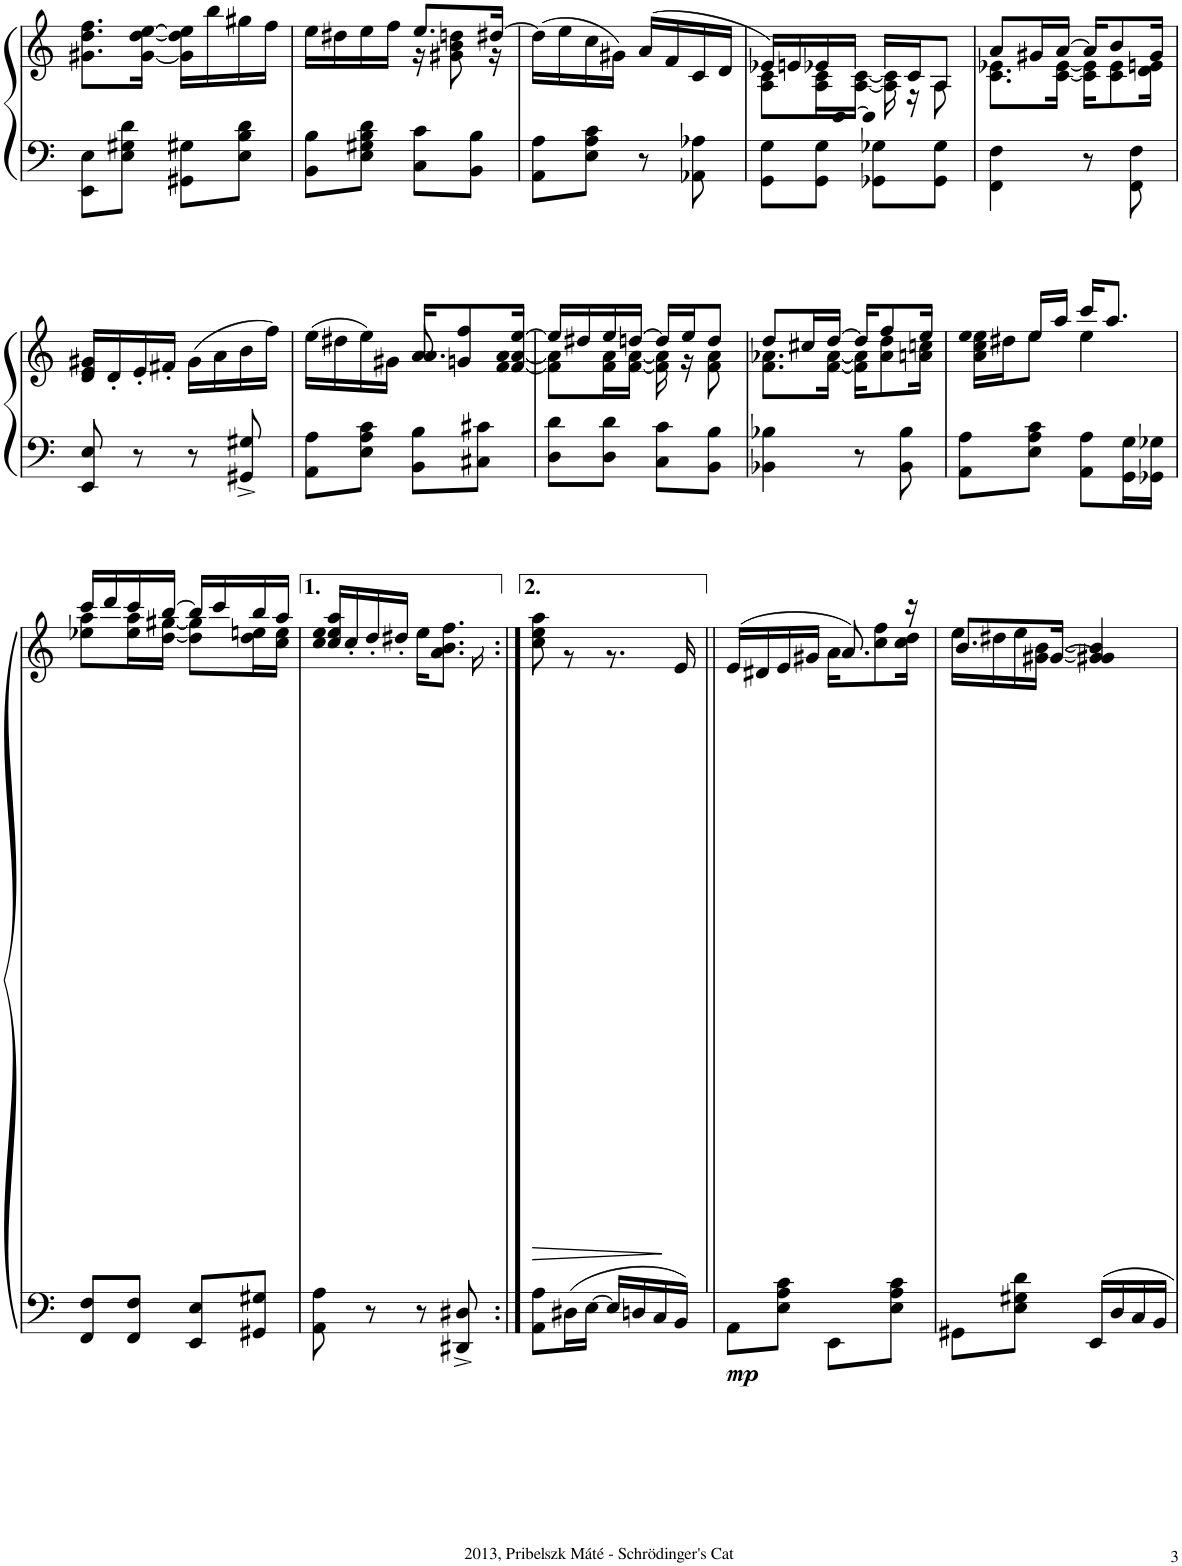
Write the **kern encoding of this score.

**kern	**kern	**dynam
*part1	*part1	*part1
*staff2	*staff1	*staff1/2
*I"Piano	*	*
*I'Pno	*	*
!!LO:PB:g=z
*clefF4	*clefG2	*
*k[]	*k[]	*
*M2/4	*M2/4	*
=22	=22	=22
8EE\ 8E\L	8.g#X\ 8.dd\ 8.ff\L	.
8E\ 8G#X\ 8d\J	.	.
.	[16g#\ [16dd\ [16ee\Jk	.
8GG#X\ 8G#X\L	16g#\] 16dd\] 16ee\]LL	.
.	16bb\	.
8E\ 8B\ 8d\J	16gg#X\	.
.	16ff\JJ	.
=23	=23	=23
*	*^	*
8BB\ 8B\L	16ee\LL	4ryy	.
.	16dd#X\	.	.
8E\ 8G#X\ 8B\ 8d\J	16ee\	.	.
.	16ff\JJ	.	.
8C\ 8c\L	8.ee/L	16r	.
.	.	8g#X\ 8b\ 8ddn\	.
8BB\ 8B\J	.	.	.
.	[16dd#X/Jk	16r	.
*	*v	*v	*
=24	=24	=24
8AA\ 8A\L	(16dd#\LL]	.
.	16ee\	.
8E\ 8A\ 8c\J	16cc\	.
.	16g#X\JJ)	.
8r	(16a/LL	.
.	16f/	.
8AA-X\ 8A-X\	16c/	.
.	16d/JJ	.
=25	=25	=25
*	*^	*
8GG\ 8G\L	16e-X/LL)	8A\ 8c\L	.
.	16en/	.	.
8GG\ 8G\J	16e-X/	16A\ 16c\L	.
.	[16d/JJ	[16A\ [16c\JJ	.
8GG-X\ 8G-X\L	16d/LL]	16A\] 16c\]	.
.	16c/J	16r	.
8GG-\ 8G-\J	8A/J	8A\	.
=26	=26	=26	=26
4FF\ 4F\	8a/L	8.c\ 8.e-X\L	.
.	16g#X/L	.	.
.	[16a/JJ	[16c\ [16e-\Jk	.
8r	16a/KL]	16c\] 16e-\]KL	.
.	8b/	8c\ 8e-\	.
8FF\ 8F\	.	.	.
.	16g#/Jk	16d\ 16en\Jk	.
!!LO:LB:g=z	!!
=27	=27	=27	=27
8EE/ 8E/	16d/ 16e/ 16g#X/LL	16d 16e	.
.	16d'/	8.ryy	.
8r	16e'/	.	.
.	16f#X'/JJ	.	.
8r	(16g#\LL	4ryy	.
.	16a\	.	.
8GG#X/^ 8G#X/^	16b\	.	.
.	16ff\JJ)	.	.
=28	=28	=28	=28
8AA\ 8A\L	(16ee\LL	4ryy	.
.	16dd#X\	.	.
8E\ 8A\ 8c\J	16ee\)	.	.
.	16g#X\JJ	.	.
8BB\ 8B\L	16a/KL	8.a/	.
.	8gn/ 8ff/	.	.
8C#X\ 8c#X\J	.	.	.
.	16f/ 16a/ [16ee/Jk	[16f [16a	.
=29	=29	=29	=29
8D\ 8d\L	16ee/LL]	8f\] 8a\]L	.
.	16dd#X/	.	.
8D\ 8d\J	16ee/	16f\ 16a\L	.
.	[16ddn/JJ	[16f\ [16a\JJ	.
8C\ 8c\L	16dd/LL]	16f\] 16a\]	.
.	16ee/J	16r	.
8BB\ 8B\J	8dd/J	8f\ 8a\	.
=30	=30	=30	=30
4BB-X\ 4B-X\	8dd/L	8.f\ 8.a-X\L	.
.	16cc#X/L	.	.
.	[16dd/JJ	[16f\ [16a-\Jk	.
8r	16dd/KL]	16f\] 16a-\]KL	.
.	8ff/	8a-\ 8dd\	.
8BB-\ 8B-\	.	.	.
.	16ee/Jk	16an\ 16ccn\Jk	.
=31	=31	=31	=31
8AA\ 8A\L	16ee	16a\ 16cc\ 16ee\LL	.
.	16ryy	16dd#X\J	.
8E\ 8A\ 8c\J	16ee/LL	8ee\J	.
.	16aa/JJ	.	.
8AA\ 8A\L	16ccc/KL	4ee\	.
.	8.aa/J	.	.
16GG\ 16G\L	.	.	.
16GG-X\ 16G-X\JJ	.	.	.
!!LO:LB:g=z	!!
=32	=32	=32	=32
8FF/ 8F/L	16ccc/LL	8ee-X\ 8aa\L	.
.	16ddd/	.	.
8FF/ 8F/J	16ccc/	16ee-\ 16aa\L	.
.	[16bb/JJ	[16dd\ [16gg#X\JJ	.
8EE/ 8E/L	16bb/LL]	8dd\] 8gg#\]L	.
.	16ccc/	.	.
8GG#X/ 8G#X/J	16bb/	16dd\ 16een\L	.
.	16aa/JJ	16cc\ 16ee\JJ	.
=33	=33	=33	=33
8AA\ 8A\	16cc/ 16ee/ 16aa/LL	16cc 16ee	.
.	16cc'/	8.ryy	.
8r	16dd'/	.	.
.	16dd#X'/JJ	.	.
8r	16ee\KL	8.ryy	.
.	8.a\ 8.b\ 8.ff\J	.	.
8DD#X/^ 8D#X/^	.	.	.
.	.	16cc 16ee 16aa	.
=34:|!	=34:|!	=34:|!	=34:|!
!	!	!	!LO:HP:b
8AA\ 8A\L	4ryy	8cc\ 8ee\ 8aa\	>
16D#X\L	.	8r	.
[16E\JJ	.	.	.
16E/LL]	8.ryy	8.r	.
16Dn/	.	.	.
16C/	.	.	.
16BB/JJ	16e/	16ryy	.
*	*v	*v	*
.	.	]
=35||	=35||	=35||
*	*^	*
!	!	!	!LO:DY:b=2
8AA\L	(16e/LL	4ryy	mp
.	16d#X/	.	.
8E\ 8A\ 8c\J	16e/	.	.
.	16g#X/JJ	.	.
8EE\L	8.a/)	16a\KL	.
.	.	8cc\ 8ff\	.
8E\ 8A\ 8c\J	.	.	.
.	16r	16cc\ 16dd\Jk	.
=36	=36	=36	=36
8GG#X\L	8.b/L	16ee\LL	.
.	.	16dd#X\	.
8E\ 8G#X\ 8d\J	.	16ee\	.
.	[16g#X/Jk	[16g#X\ [16b\JJ	.
16EE/LL	4g#]	4g#X/] 4b/]	.
16D/	.	.	.
16C/	.	.	.
16BB/JJ	.	.	.
*	*v	*v	*
=	=	=
*-	*-	*-
